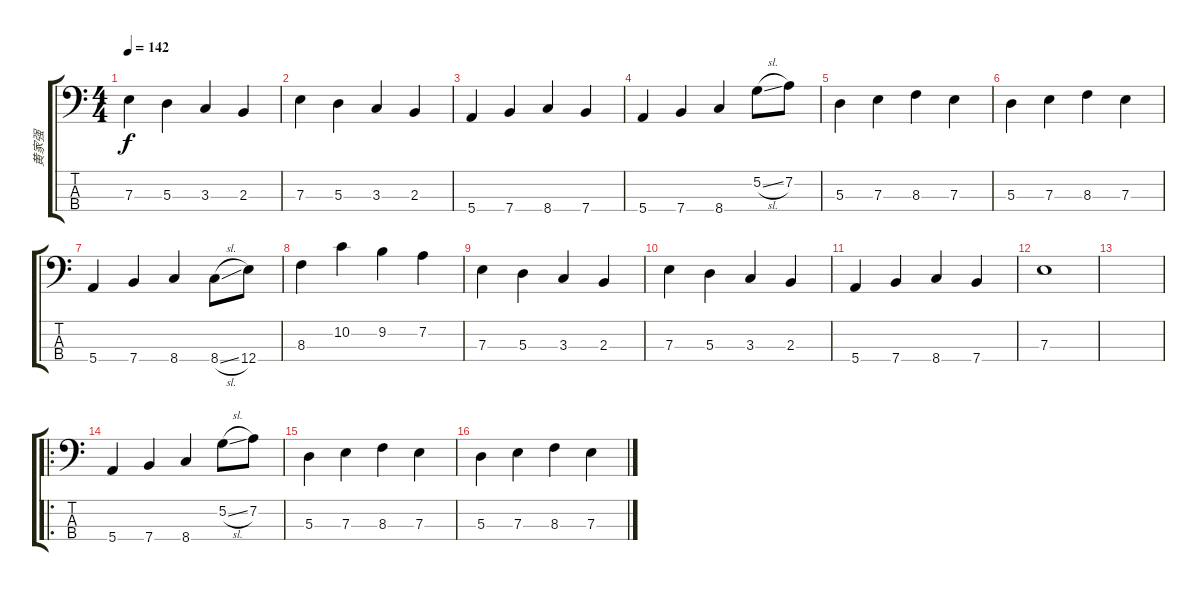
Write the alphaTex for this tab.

\track ("黄家强" "黄家强") {instrument electricbassfinger}
\staff {score tabs}
\tuning (G2 D2 A1 E1) {hide}
\ts (4 4)
\tempo 142
\clef f4
\ks c
7.3.4{dy f} 5.3.4 3.3.4 2.3.4 |
7.3.4 5.3.4 3.3.4 2.3.4 |
5.4.4 7.4.4 8.4.4 7.4.4 |
5.4.4 7.4.4 8.4.4 5.2{sl}.8 7.2.8 |
5.3.4 7.3.4 8.3.4 7.3.4 |
5.3.4 7.3.4 8.3.4 7.3.4 |
5.4.4 7.4.4 8.4.4 8.4{sl}.8 12.4.8 |
8.3.4 10.2.4 9.2.4 7.2.4 |
7.3.4 5.3.4 3.3.4 2.3.4 |
7.3.4 5.3.4 3.3.4 2.3.4 |
5.4.4 7.4.4 8.4.4 7.4.4 |
7.3.1 |
|
\ro
5.4.4 7.4.4 8.4.4 5.2{sl}.8 7.2.8 |
5.3.4 7.3.4 8.3.4 7.3.4 |
5.3.4 7.3.4 8.3.4 7.3.4
